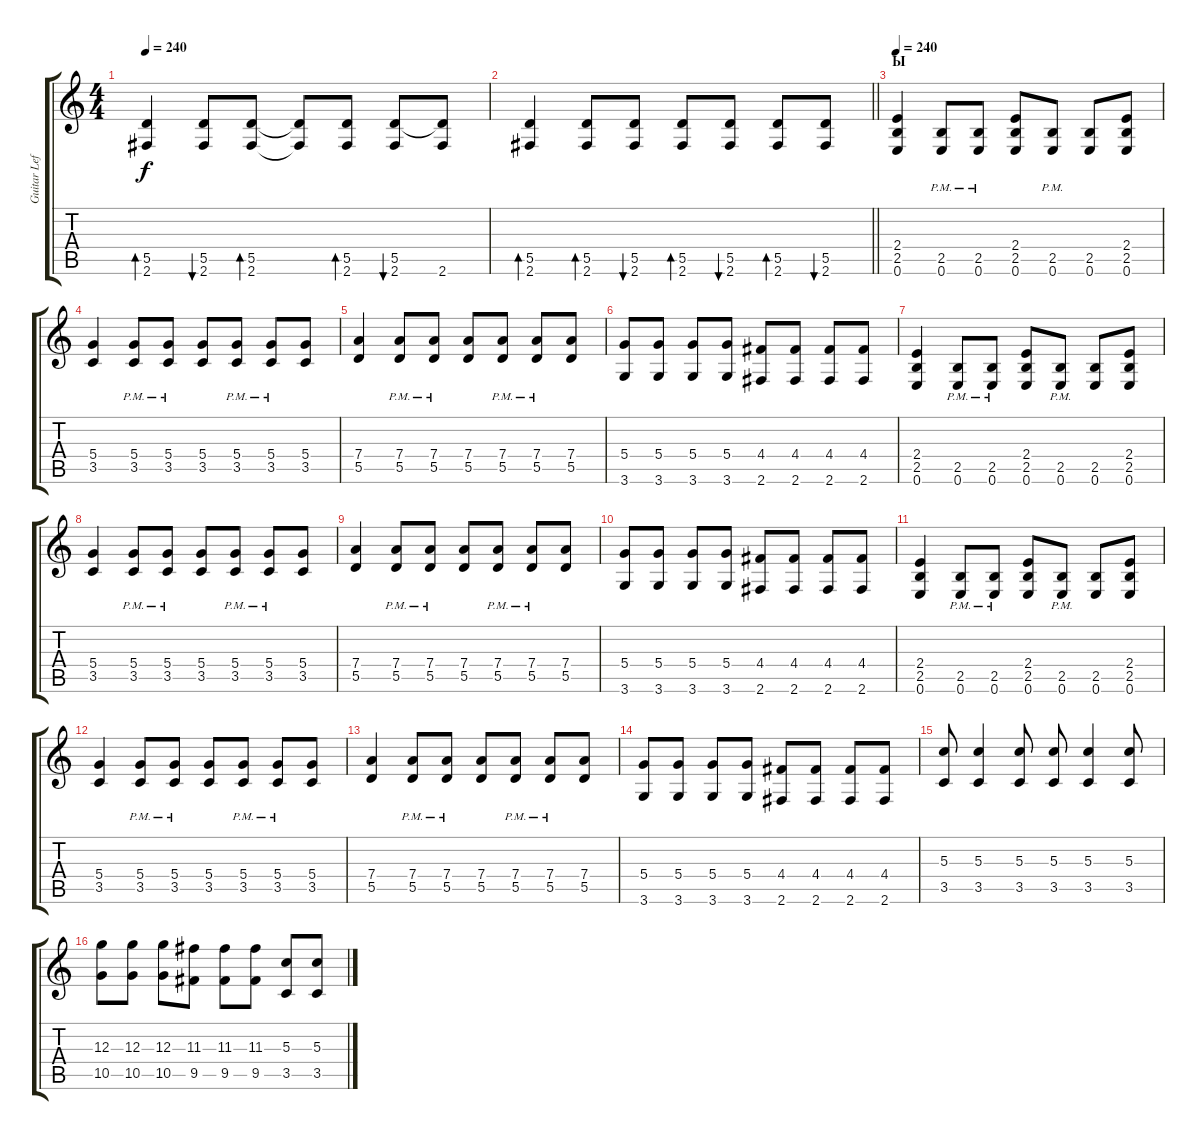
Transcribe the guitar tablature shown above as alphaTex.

\track ("Guitar Left" "Guitar Lef") {instrument distortionguitar}
\staff {score tabs}
\tuning (E4 B3 G3 D3 A2 E2) {hide}
\ts (4 4)
\tempo 240
\clef g2
\ks c
(5.5 2.6).4{bd 120 dy f} (5.5 2.6).8{bu 120} (5.5 2.6).8{bd 120} (5.5{t} 2.6{t}).8 (5.5 2.6).8{bd 120} (5.5 2.6).8{bu 120} (5.5{t} 2.6).8 |
\barLineRight lightlight
(5.5 2.6).4{bd 120} (5.5 2.6).8{bd 120} (5.5 2.6).8{bu 120} (5.5 2.6).8{bd 120} (5.5 2.6).8{bu 120} (5.5 2.6).8{bd 120} (5.5 2.6).8{bu 120} |
\section ("" "Ы")
\tempo 240
(2.4 2.5 0.6).4{instrument distortionguitar} (2.5{pm} 0.6{pm}).8 (2.5{pm} 0.6{pm}).8 (2.4 2.5 0.6).8 (2.5{pm} 0.6{pm}).8 (2.5 0.6).8 (2.4 2.5 0.6).8 |
(5.4 3.5).4 (5.4{pm} 3.5{pm}).8 (5.4{pm} 3.5{pm}).8 (5.4 3.5).8 (5.4{pm} 3.5{pm}).8 (5.4{pm} 3.5).8 (5.4 3.5).8 |
(7.4 5.5).4 (7.4{pm} 5.5{pm}).8 (7.4{pm} 5.5{pm}).8 (7.4 5.5).8 (7.4{pm} 5.5{pm}).8 (7.4{pm} 5.5).8 (7.4 5.5).8 |
(5.4 3.6).8 (5.4 3.6).8 (5.4 3.6).8 (5.4 3.6).8 (4.4 2.6).8 (4.4 2.6).8 (4.4 2.6).8 (4.4 2.6).8 |
(2.4 2.5 0.6).4{balance 0} (2.5{pm} 0.6{pm}).8 (2.5{pm} 0.6{pm}).8 (2.4 2.5 0.6).8 (2.5{pm} 0.6{pm}).8 (2.5 0.6).8 (2.4 2.5 0.6).8 |
(5.4 3.5).4 (5.4{pm} 3.5{pm}).8 (5.4{pm} 3.5{pm}).8 (5.4 3.5).8 (5.4{pm} 3.5{pm}).8 (5.4{pm} 3.5).8 (5.4 3.5).8 |
(7.4 5.5).4 (7.4{pm} 5.5{pm}).8 (7.4{pm} 5.5{pm}).8 (7.4 5.5).8 (7.4{pm} 5.5{pm}).8 (7.4{pm} 5.5).8 (7.4 5.5).8 |
(5.4 3.6).8 (5.4 3.6).8 (5.4 3.6).8 (5.4 3.6).8 (4.4 2.6).8 (4.4 2.6).8 (4.4 2.6).8 (4.4 2.6).8 |
(2.4 2.5 0.6).4 (2.5{pm} 0.6{pm}).8 (2.5{pm} 0.6{pm}).8 (2.4 2.5 0.6).8 (2.5{pm} 0.6{pm}).8 (2.5 0.6).8 (2.4 2.5 0.6).8 |
(5.4 3.5).4 (5.4{pm} 3.5{pm}).8 (5.4{pm} 3.5{pm}).8 (5.4 3.5).8 (5.4{pm} 3.5{pm}).8 (5.4{pm} 3.5).8 (5.4 3.5).8 |
(7.4 5.5).4 (7.4{pm} 5.5{pm}).8 (7.4{pm} 5.5{pm}).8 (7.4 5.5).8 (7.4{pm} 5.5{pm}).8 (7.4{pm} 5.5).8 (7.4 5.5).8 |
(5.4 3.6).8 (5.4 3.6).8 (5.4 3.6).8 (5.4 3.6).8 (4.4 2.6).8 (4.4 2.6).8 (4.4 2.6).8 (4.4 2.6).8 |
(5.3 3.5).8 (5.3 3.5).4 (5.3 3.5).8 (5.3 3.5).8 (5.3 3.5).4 (5.3 3.5).8 |
(12.3 10.5).8 (12.3 10.5).8 (12.3 10.5).8 (11.3 9.5).8 (11.3 9.5).8 (11.3 9.5).8 (5.3 3.5).8 (5.3 3.5).8
